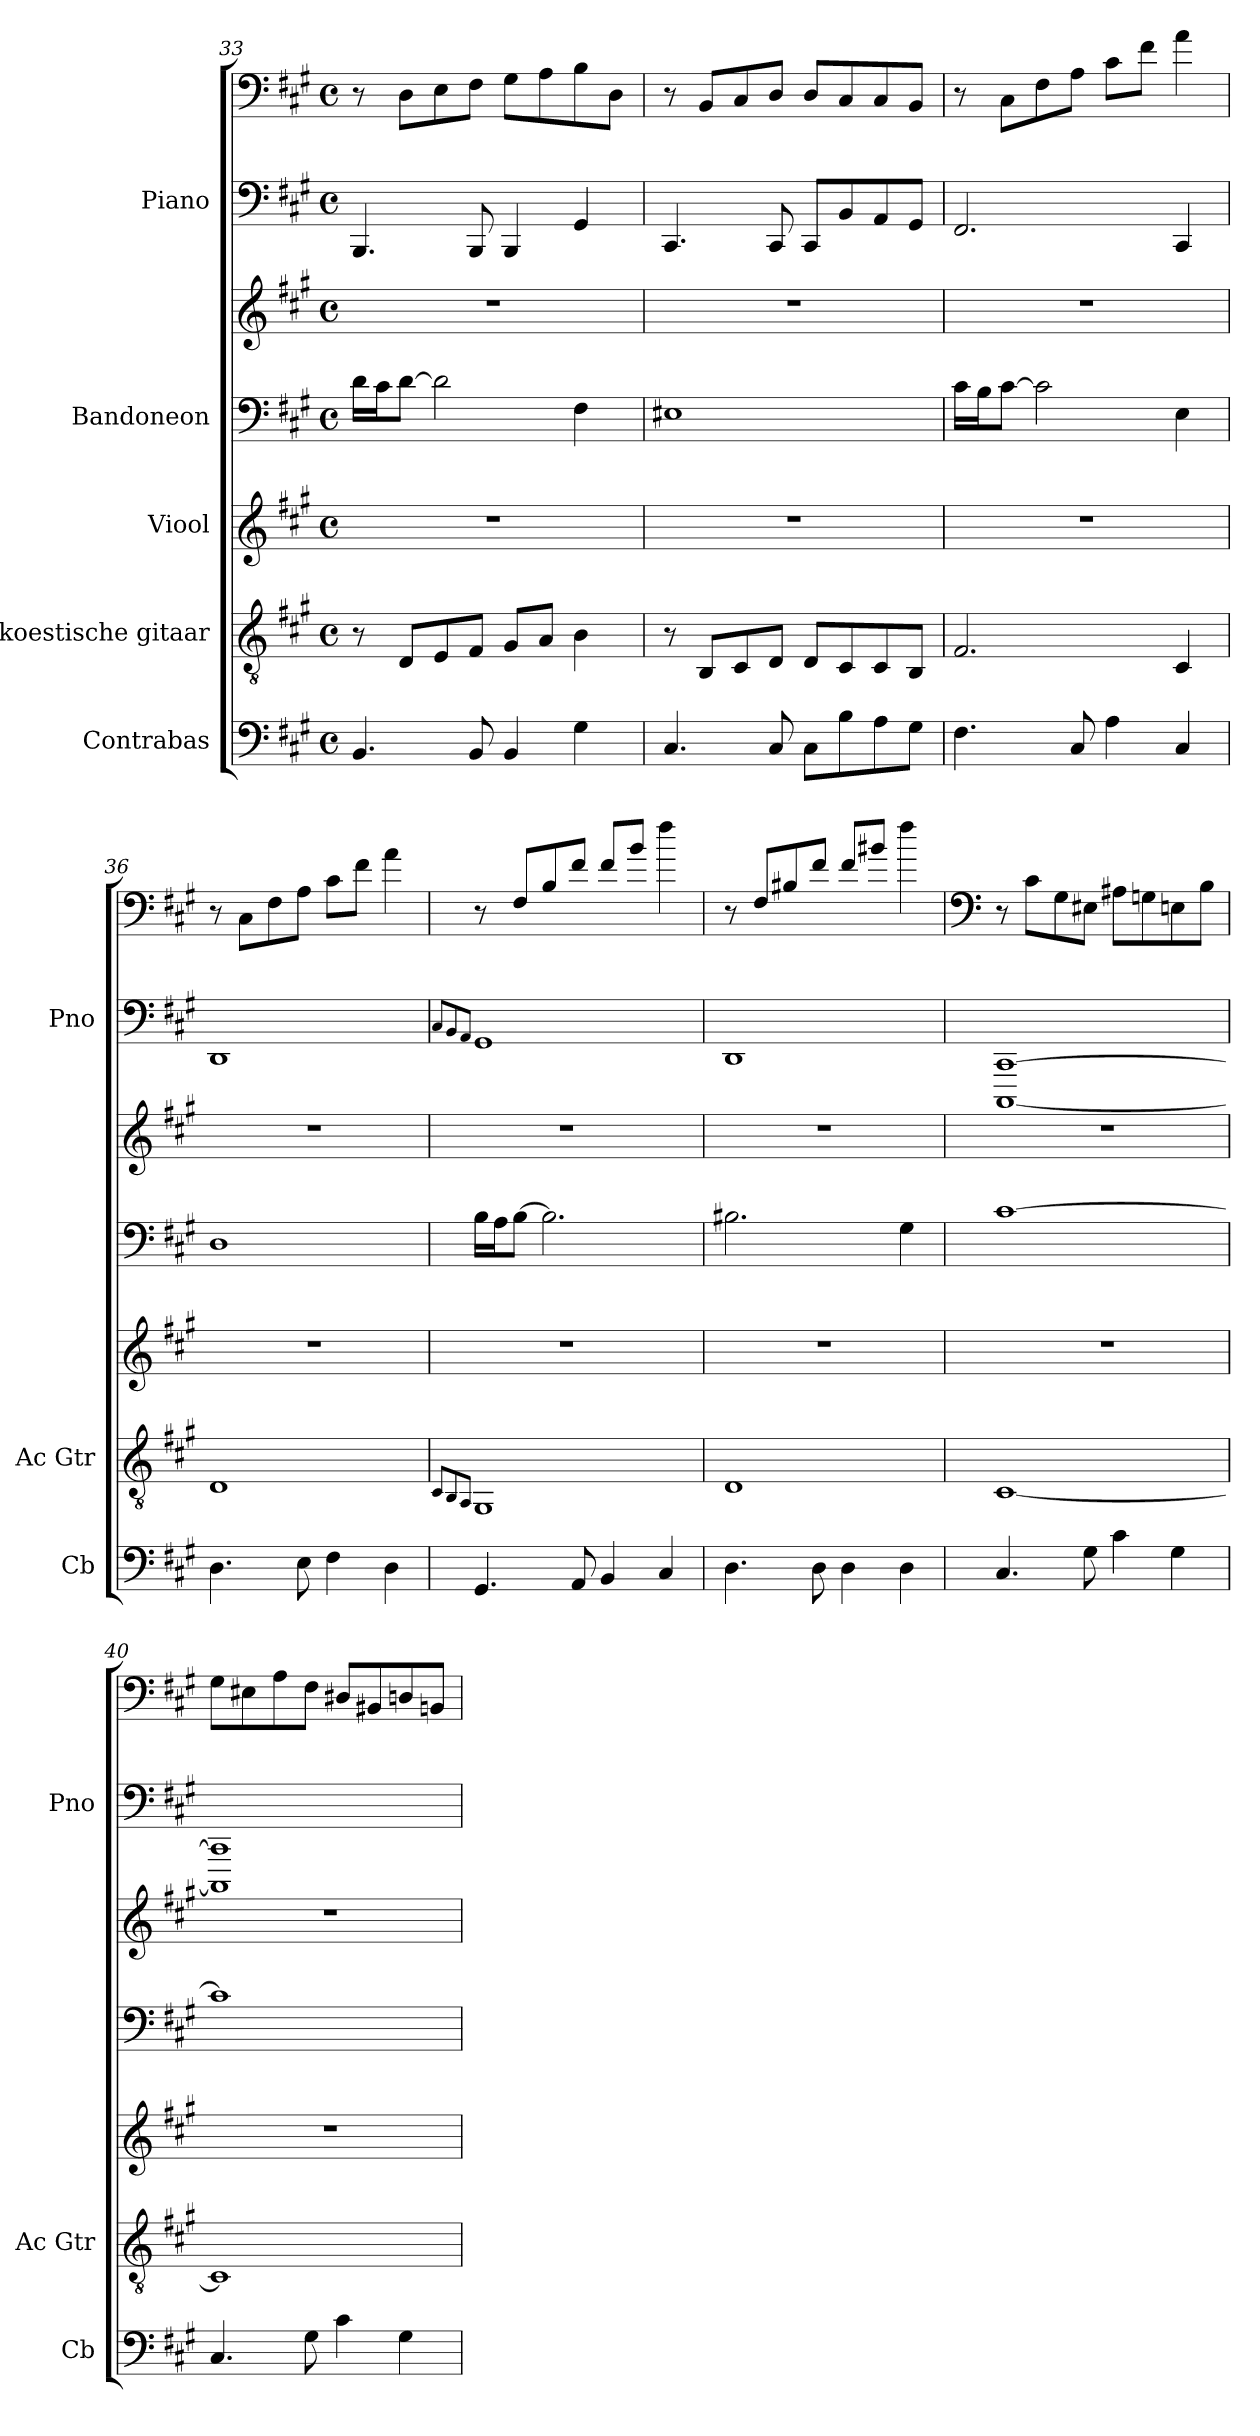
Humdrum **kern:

**kern	**kern	**kern	**kern	**kern	**kern	**kern
*part5	*part4	*part3	*part2	*part2	*part1	*part1
*staff7	*staff6	*staff5	*staff4	*staff3	*staff2	*staff1
*I"Contrabas	*I"Akoestische gitaar	*I"Viool	*I"Bandoneon	*	*I"Piano	*
*I'Cb	*I'Ac Gtr	*	*	*	*I'Pno	*
!!LO:LB:g=z
*clefF4	*clefGv2	*clefG2	*clefF4	*clefG2	*clefF4	*clefF4
*ITrd7c12	*	*	*	*	*	*
*k[f#c#g#]	*k[f#c#g#]	*k[f#c#g#]	*k[f#c#g#]	*k[f#c#g#]	*k[f#c#g#]	*k[f#c#g#]
*M4/4	*M4/4	*M4/4	*M4/4	*M4/4	*M4/4	*M4/4
*met(c)	*met(c)	*met(c)	*met(c)	*met(c)	*met(c)	*met(c)
=33	=33	=33	=33	=33	=33	=33
4.BBB/	8r	1r	16d\LL	1r	4.BBB/	8r
.	.	.	16c#\J	.	.	.
.	8D/L	.	[8d\J	.	.	8D\L
.	8E/	.	2d\]	.	.	8E\
8BBB/	8F#/J	.	.	.	8BBB/	8F#\J
4BBB/	8G#/L	.	.	.	4BBB/	8G#\L
.	8A/J	.	.	.	.	8A\
4GG#\	4B\	.	4F#\	.	4GG#/	8B\
.	.	.	.	.	.	8D\J
=34	=34	=34	=34	=34	=34	=34
4.CC#/	8r	1r	1E#X	1r	4.CC#/	8r
.	8BB/L	.	.	.	.	8BB/L
.	8C#/	.	.	.	.	8C#/
8CC#/	8D/J	.	.	.	8CC#/	8D/J
8CC#\L	8D/L	.	.	.	8CC#/L	8D/L
8BB\	8C#/	.	.	.	8BB/	8C#/
8AA\	8C#/	.	.	.	8AA/	8C#/
8GG#\J	8BB/J	.	.	.	8GG#/J	8BB/J
=35	=35	=35	=35	=35	=35	=35
4.FF#\	2.F#/	1r	16c#\LL	1r	2.FF#/	8r
.	.	.	16B\J	.	.	.
.	.	.	[8c#\J	.	.	8C#\L
.	.	.	2c#\]	.	.	8F#\
8CC#/	.	.	.	.	.	8A\J
4AA\	.	.	.	.	.	8c#\L
.	.	.	.	.	.	8f#\J
4CC#/	4C#/	.	4E\	.	4CC#/	4a\
=36	=36	=36	=36	=36	=36	=36
4.DD\	1D	1r	1D	1r	1DD	8r
.	.	.	.	.	.	8C#\L
.	.	.	.	.	.	8F#\
8EE\	.	.	.	.	.	8A\J
4FF#\	.	.	.	.	.	8c#\L
.	.	.	.	.	.	8f#\J
4DD\	.	.	.	.	.	4a\
!!LO:PB:g=z
=37	=37	=37	=37	=37	=37	=37
.	8qC#/L	.	.	.	8qC#/L	.
.	8qBB/	.	.	.	8qBB/	.
.	8qAA/J	.	.	.	8qAA/J	.
*	*	*	*	*	*	*clefG2
4.GGG#/	1GG#	1r	16B\LL	1r	1GG#	8r
.	.	.	16A\J	.	.	.
.	.	.	[8B\J	.	.	8F#/L
.	.	.	2.B\]	.	.	8B/
8AAA/	.	.	.	.	.	8f#/J
4BBB/	.	.	.	.	.	8f#/L
.	.	.	.	.	.	8b/J
4CC#/	.	.	.	.	.	4ff#\
=38	=38	=38	=38	=38	=38	=38
4.DD\	1D	1r	2.B#X\	1r	1DD	8r
.	.	.	.	.	.	8F#/L
.	.	.	.	.	.	8B#X/
8DD\	.	.	.	.	.	8f#/J
4DD\	.	.	.	.	.	8f#/L
.	.	.	.	.	.	8b#X/J
4DD\	.	.	4G#\	.	.	4ff#\
=39	=39	=39	=39	=39	=39	=39
*	*	*	*	*	*	*clefF4
4.CC#/	[1C#	1r	[1c#	1r	[1CCC# [1CC#	8r
.	.	.	.	.	.	8c#\L
.	.	.	.	.	.	8G#\
8GG#\	.	.	.	.	.	8E#X\J
4C#\	.	.	.	.	.	8A#X\L
.	.	.	.	.	.	8Gn\
4GG#\	.	.	.	.	.	8En\
.	.	.	.	.	.	8B\J
=40	=40	=40	=40	=40	=40	=40
4.CC#/	1C#]	1r	1c#]	1r	1CCC#] 1CC#]	8G#\L
.	.	.	.	.	.	8E#X\
.	.	.	.	.	.	8A\
8GG#\	.	.	.	.	.	8F#\J
4C#\	.	.	.	.	.	8D#X/L
.	.	.	.	.	.	8BB#X/
4GG#\	.	.	.	.	.	8Dn/
.	.	.	.	.	.	8BBn/J
=	=	=	=	=	=	=
*-	*-	*-	*-	*-	*-	*-
